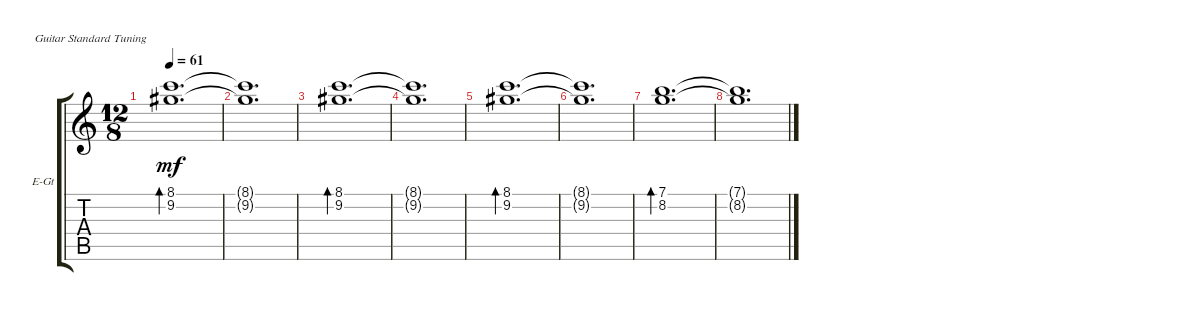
\bracketExtendMode groupsimilarinstruments
\firstSystemTrackNameOrientation horizontal
\otherSystemsTrackNameOrientation horizontal
\track ("Chord's Guitar - David Gilmour" "E-Gt") {instrument electricguitarclean}
\staff {score tabs}
\tuning (E4 B3 G3 D3 A2 E2)
\ts (12 8)
\tempo 61
\clef g2
\scale
0.487395
\ks c
(9.2 8.1).1{d bd 30 dy mf instrument electricguitarclean} |
\scale
0.256303 (9.2{t} 8.1{t}).1{d} |
\scale
0.256303 (9.2 8.1).1{d bd 30} |
\scale
0.333333 (9.2{t} 8.1{t}).1{d} |
\scale
0.333333 (9.2 8.1).1{d bd 30} |
\scale
0.333333 (9.2{t} 8.1{t}).1{d} |
\scale
0.333333 (8.2 7.1).1{d bd 30} |
\scale
0.333333 (8.2{t} 7.1{t}).1{d} |
\scale
0.333333 |
\scale
0.333333 |
\scale
0.333333 |
\scale
0.333333 |
\scale
0.333333 |
\scale
0.333333 |
\scale
0.333333 |
\scale
0.333333
